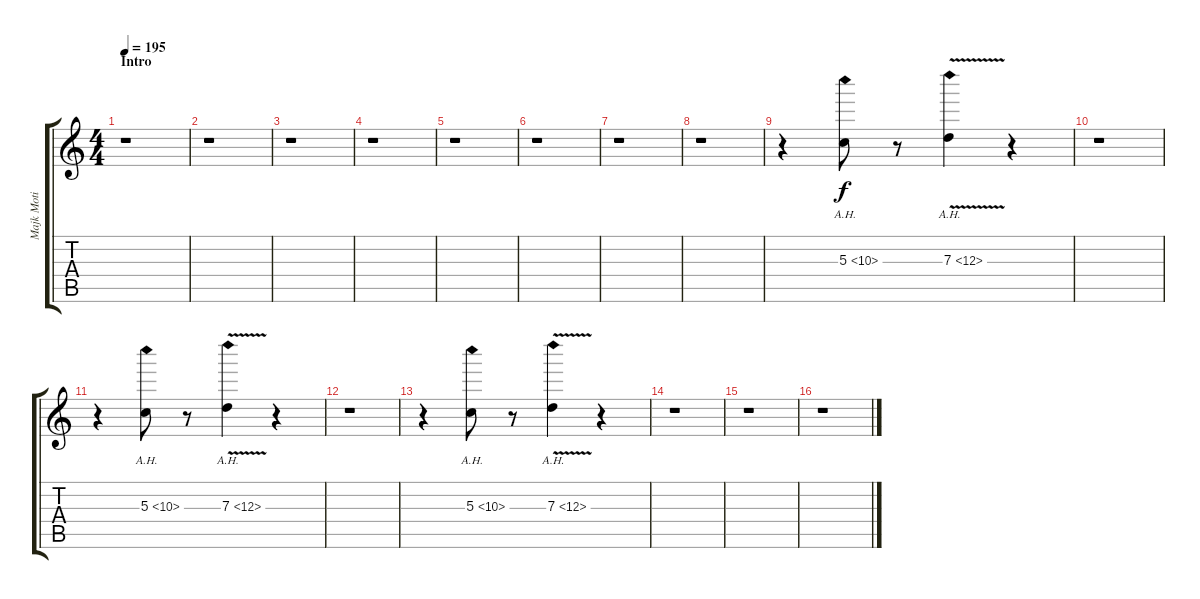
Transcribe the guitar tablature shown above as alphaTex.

\track ("Majk Moti (Ritmo)" "Majk Moti ") {instrument distortionguitar}
\staff {score tabs}
\tuning (E4 B3 G3 D3 A2 E2) {hide}
\ts (4 4)
\section ("" "Intro")
\tempo 195
\clef g2
\ks c
r.1{dy f instrument distortionguitar} |
r.1 |
r.1 |
r.1 |
r.1 |
r.1 |
r.1 |
r.1 |
r.4 5.3{ah 5}.8 r.8 7.3{ah 5 v}.4 r.4 |
r.1 |
r.4 5.3{ah 5}.8 r.8 7.3{ah 5 v}.4 r.4 |
r.1 |
r.4 5.3{ah 5}.8 r.8 7.3{ah 5 v}.4 r.4 |
r.1 |
r.1 |
r.1
